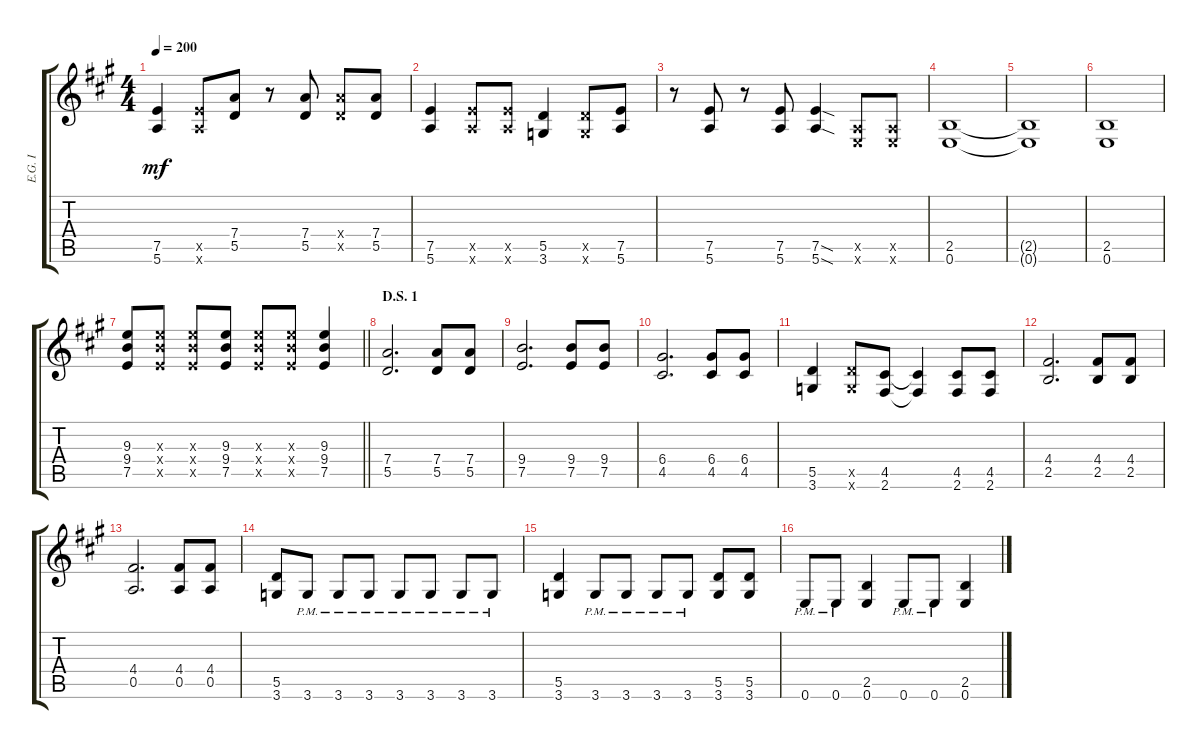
\track ("E.G. I" "E.G. I") {instrument overdrivenguitar}
\staff {score tabs}
\tuning (E4 B3 G3 D3 A2 E2) {hide}
\ts (4 4)
\tempo 200
\clef g2
\ks a
(7.5 5.6).4{dy mf} (7.5{x} 5.6{x}).8 (7.4 5.5).8 r.8 (7.4 5.5).8 (7.4{x} 5.5{x}).8 (7.4 5.5).8 |
(7.5 5.6).4 (7.5{x} 5.6{x}).8 (7.5{x} 5.6{x}).8 (5.5 3.6).4 (5.5{x} 3.6{x}).8 (7.5 5.6).8 |
r.8 (7.5 5.6).8 r.8 (7.5 5.6).8 (7.5{sod} 5.6{sod}).4 (0.5{x} 0.6{x}).8 (0.5{x} 0.6{x}).8 |
(2.5 0.6).1 |
(2.5{t} 0.6{t}).1 |
(2.5 0.6).1 |
\barLineRight lightlight
(9.3 9.4 7.5).8 (9.3{x} 9.4{x} 7.5{x}).8 (9.3{x} 9.4{x} 7.5{x}).8 (9.3 9.4 7.5).8 (9.3{x} 9.4{x} 7.5{x}).8 (9.3{x} 9.4{x} 7.5{x}).8 (9.3 9.4 7.5).4 |
\section ("" "D.S. 1")
(7.4 5.5).2{d} (7.4 5.5).8 (7.4 5.5).8 |
(9.4 7.5).2{d} (9.4 7.5).8 (9.4 7.5).8 |
(6.4 4.5).2{d} (6.4 4.5).8 (6.4 4.5).8 |
(5.5 3.6).4 (5.5{x} 3.6{x}).8 (4.5 2.6).8 (4.5{t} 2.6{t}).4 (4.5 2.6).8 (4.5 2.6).8 |
(4.4 2.5).2{d} (4.4 2.5).8 (4.4 2.5).8 |
(4.4 0.5).2{d} (4.4 0.5).8 (4.4 0.5).8 |
(5.5 3.6).8 3.6{pm}.8 3.6{pm}.8 3.6{pm}.8 3.6{pm}.8 3.6{pm}.8 3.6{pm}.8 3.6{pm}.8 |
(5.5 3.6).4 3.6{pm}.8 3.6{pm}.8 3.6{pm}.8 3.6{pm}.8 (5.5 3.6).8 (5.5 3.6).8 |
0.6{pm}.8 0.6{pm}.8 (2.5 0.6).4 0.6{pm}.8 0.6{pm}.8 (2.5 0.6).4
